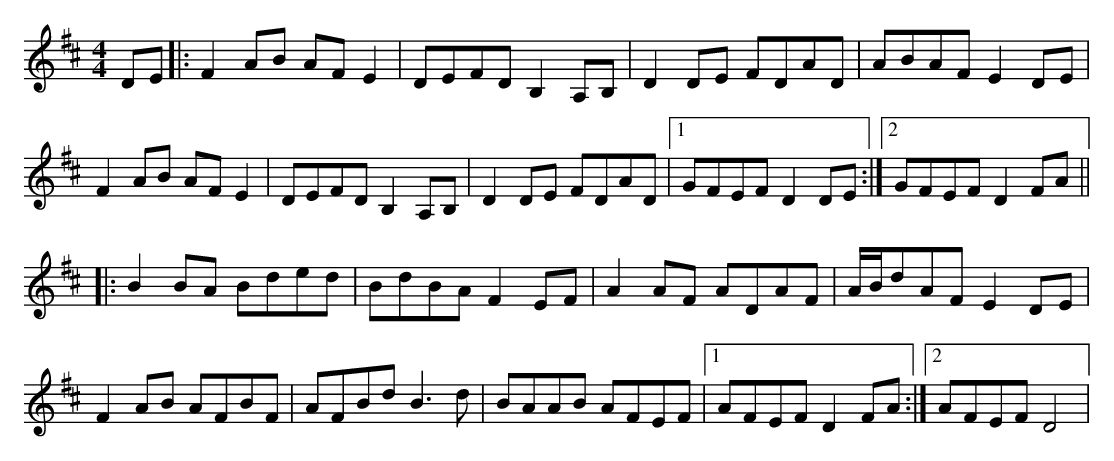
X:1
M:4/4
K:D
DE|:F2AB AFE2|DEFD B,2A,B,|D2DE FDAD|ABAF E2DE|
F2AB AFE2|DEFD B,2A,B,|D2DE FDAD|1 GFEF D2DE:|2 GFEF D2FA||
|:B2BA Bded|BdBA F2EF|A2AF ADAF|A1/2B1/2dAF E2DE|
F2AB AFBF|AFBd B3d|BAAB AFEF|1 AFEF D2FA:|2 AFEF D4|
